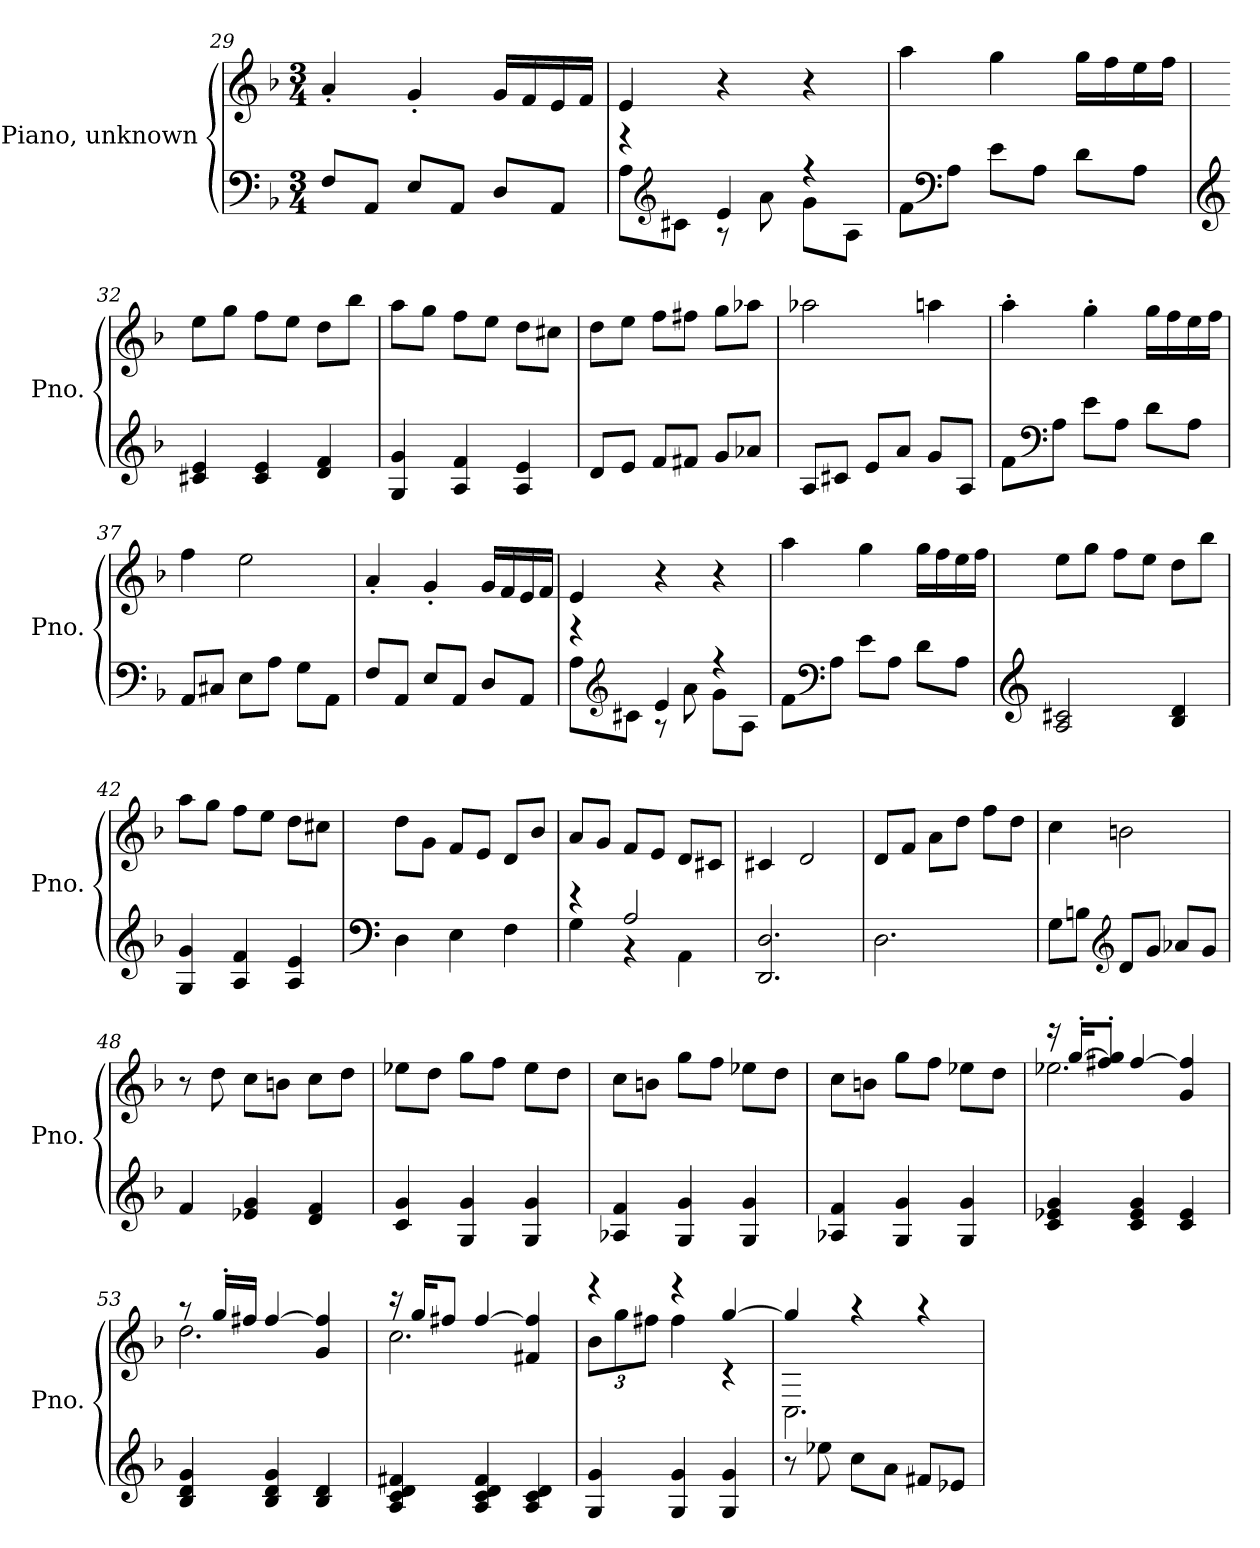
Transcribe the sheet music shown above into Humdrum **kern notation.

**kern	**kern
*part1	*part1
*staff2	*staff1
*I"Piano, unknown	*
*I'Pno.	*
*clefF4	*clefG2
*k[b-]	*k[b-]
*M3/4	*M3/4
=29	=29
8F/L	4a'/
8AA/J	.
8E/L	4g'/
8AA/J	.
8D/L	16g/LL
.	16f/
8AA/J	16e/
.	16f/JJ
=30	=30
*^	*
4r	8A\L	4e/
*clefG2	*	*
.	8c#X\J	.
4e/	8r	4r
.	8a\	.
4r	8g\L	4r
.	8A\J	.
*v	*v	*
=31	=31
8f\L	4aa\
*clefF4	*
8A\J	.
8e\L	4gg\
8A\J	.
8d\L	16gg\LL
.	16ff\
8A\J	16ee\
.	16ff\JJ
=32	=32
*clefG2	*
4c#X/ 4e/	8ee\L
.	8gg\J
4c#/ 4e/	8ff\L
.	8ee\J
4d/ 4f/	8dd\L
.	8bb-\J
!!LO:PB:g=z
=33	=33
4G/ 4g/	8aa\L
.	8gg\J
4A/ 4f/	8ff\L
.	8ee\J
4A/ 4e/	8dd\L
.	8cc#X\J
=34	=34
8d/L	8dd\L
8e/J	8ee\J
8f/L	8ff\L
8f#X/J	8ff#X\J
8g/L	8gg\L
8a-X/J	8aa-X\J
=35	=35
8A/L	2aa-X\
8c#X/J	.
8e/L	.
8a/J	.
8g/L	4aan\
8A/J	.
=36	=36
8f\L	4aa'\
*clefF4	*
8A\J	.
8e\L	4gg'\
8A\J	.
8d\L	16gg\LL
.	16ff\
8A\J	16ee\
.	16ff\JJ
=37	=37
8AA/L	4ff\
8C#X/J	.
8E\L	2ee\
8A\J	.
8G\L	.
8AA\J	.
!!LO:LB:g=z
=38	=38
8F/L	4a'/
8AA/J	.
8E/L	4g'/
8AA/J	.
8D/L	16g/LL
.	16f/
8AA/J	16e/
.	16f/JJ
=39	=39
*^	*
4r	8A\L	4e/
*clefG2	*	*
.	8c#X\J	.
4e/	8r	4r
.	8a\	.
4r	8g\L	4r
.	8A\J	.
*v	*v	*
=40	=40
8f\L	4aa\
*clefF4	*
8A\J	.
8e\L	4gg\
8A\J	.
8d\L	16gg\LL
.	16ff\
8A\J	16ee\
.	16ff\JJ
=41	=41
*clefG2	*
2A/ 2c#X/	8ee\L
.	8gg\J
.	8ff\L
.	8ee\J
4B-/ 4d/	8dd\L
.	8bb-\J
=42	=42
4G/ 4g/	8aa\L
.	8gg\J
4A/ 4f/	8ff\L
.	8ee\J
4A/ 4e/	8dd\L
.	8cc#X\J
!!LO:LB:g=z
=43	=43
*clefF4	*
4D\	8dd\L
.	8g\J
4E\	8f/L
.	8e/J
4F\	8d/L
.	8b-/J
=44	=44
*^	*
4r	4G\	8a/L
.	.	8g/J
2A/	4r	8f/L
.	.	8e/J
.	4AA\	8d/L
.	.	8c#X/J
*v	*v	*
=45	=45
2.DD/ 2.D/	4c#X/
.	2d/
=46	=46
2.D\	8d/L
.	8f/J
.	8a\L
.	8dd\J
.	8ff\L
.	8dd\J
=47	=47
8G\L	4cc\
8Bn\J	.
*clefG2	*
8d/L	2bn\
8g/J	.
8a-X/L	.
8g/J	.
=48	=48
4f/	8r
.	8dd\
4e-X/ 4g/	8cc\L
.	8bn\J
4d/ 4f/	8cc\L
.	8dd\J
!!LO:LB:g=z
=49	=49
4c/ 4g/	8ee-X\L
.	8dd\J
4G/ 4g/	8gg\L
.	8ff\J
4G/ 4g/	8ee-\L
.	8dd\J
=50	=50
4A-X/ 4f/	8cc\L
.	8bn\J
4G/ 4g/	8gg\L
.	8ff\J
4G/ 4g/	8ee-X\L
.	8dd\J
=51	=51
4A-X/ 4f/	8cc\L
.	8bn\J
4G/ 4g/	8gg\L
.	8ff\J
4G/ 4g/	8ee-X\L
.	8dd\J
=52	=52
*	*^
4c/ 4e-X/ 4g/	16r	2.ee-X\
.	[16gg'/KL	.
.	8ff#X/' 8gg/]'J	.
4c/ 4e-/ 4g/	[4ff#/	.
4c/ 4e-/	4g/ 4ff#/]	.
=53	=53	=53
4B-/ 4d/ 4g/	8r	2.dd\
.	16gg'/LL	.
.	16ff#X/JJ	.
4B-/ 4d/ 4g/	[4ff#/	.
4B-/ 4d/	4g/ 4ff#/]	.
!!LO:LB:g=z	!!
=54	=54	=54
4A/ 4c/ 4d/ 4f#X/	16r	2.cc\
.	16gg/KL	.
.	8ff#X/J	.
4A/ 4c/ 4d/ 4f#/	[4ff#/	.
4A/ 4c/ 4d/	4f#X/ 4ff#/]	.
=55	=55	=55
*	*	*Xbrackettup
4G/ 4g/	4r	12b-\L
.	.	12gg\
.	.	12ff#X\J
4G/ 4g/	4r	4ff#\
4G/ 4g/	[4gg/	4r
=56	=56	=56
8r	4gg/]	2.C\
8ee-X\	.	.
8cc\L	4r	.
8a\J	.	.
8f#X/L	4r	.
8e-X/J	.	.
*	*v	*v
=	=
*-	*-
